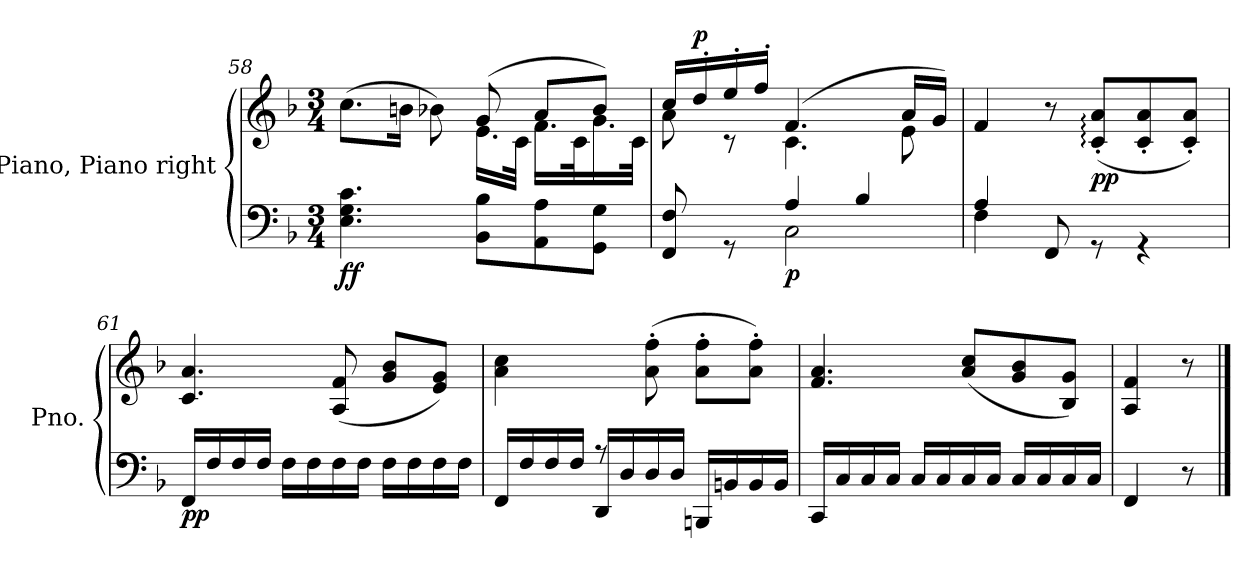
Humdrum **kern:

**kern	**kern	**dynam
*part1	*part1	*part1
*staff2	*staff1	*staff1/2
*I"Piano, Piano right	*	*
*I'Pno.	*	*
*clefF4	*clefG2	*
*k[b-]	*k[b-]	*
*M3/4	*M3/4	*
=58	=58	=58
*	*^	*
!	!	!	!LO:DY:b=2
!	!	!	!LO:DY:n=1:b
4.E\ 4.G\ 4.c\	(<8.cc\L	4.ryy	f f
.	16bn\Jk	.	.
.	8b-X\)	.	.
8BB-\ 8B-\L	(>8g/	16.e\LL	.
.	.	32c\JJk	.
8AA\ 8A\	8a/L	16.f\LL	.
.	.	32c\K	.
8GG\ 8G\J	8b-/J)	16.g\	.
.	.	32c\JJk	.
=59	=59	=59	=59
*^	*	*	*
8FF/ 8F/	4ryy	16cc/LL	8a\	.
!	!	!	!	!LO:DY:a
.	.	16dd'/	.	p
8rGG	.	16ee'/	8r	.
.	.	16ff'/JJ	.	.
!	!	!	!	!LO:DY:b=2
4A/	2C\	(>4.f/	4.c\	p
4B-/	.	.	.	.
.	.	16a/LL	8e\	.
.	.	16g/JJ)	.	.
*	*	*v	*v	*
=60	=60	=60	=60
4A/	4F\	4f/	.
8FF/	2ryy	8r	.
!	!	!	!LO:DY:b
8rGG	.	(<8c/:' 8a/:'L	pp
4rGG	.	8c/' 8a/'	.
.	.	8c/' 8a/'J)	.
*v	*v	*	*
!!LO:LB:g=z
=61	=61	=61
!	!	!LO:DY:b=2
16FF/LL	4.c/ 4.a/	pp
16F/	.	.
16F/	.	.
16F/JJ	.	.
16F\LL	.	.
16F\	.	.
16F\	(<8A/ 8f/	.
16F\JJ	.	.
16F\LL	8g/ 8b-/L	.
16F\	.	.
16F\	8e/ 8g/J)	.
16F\JJ	.	.
=62	=62	=62
*^	*	*
4ryy	16FF/LL	4a\ 4cc\	.
.	16F/	.	.
.	16F/	.	.
.	16F/JJ	.	.
8r	16DD/LL	8ryy	.
.	16D/	.	.
4.ryy	16D/	(>8a\' 8ff\'	.
.	16D/JJ	.	.
.	16BBBn/LL	8a\' 8ff\'L	.
.	16BBn/	.	.
.	16BB/	8a\' 8ff\'J)	.
.	16BB/JJ	.	.
*v	*v	*	*
=63	=63	=63
16CC/LL	4.f/ 4.a/	.
16C/	.	.
16C/	.	.
16C/JJ	.	.
16C/LL	.	.
16C/	.	.
16C/	(<8a/ 8cc/L	.
16C/JJ	.	.
16C/LL	8g/ 8b-/	.
16C/	.	.
16C/	8B-/ 8g/J)	.
16C/JJ	.	.
=64	=64	=64
4FF/	4A/ 4f/	.
8r	8r	.
==	==	==
*-	*-	*-
